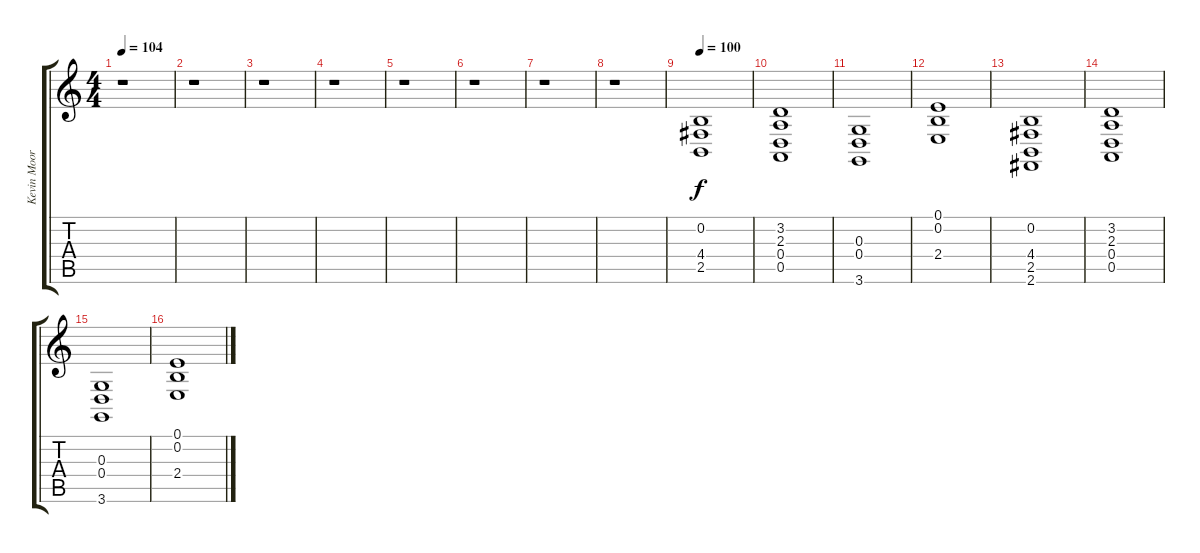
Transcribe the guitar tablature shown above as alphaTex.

\track ("Kevin Moore (organ)" "Kevin Moor") {instrument harmonica}
\staff {score tabs}
\tuning (E4 B3 G3 D3 A2 E2) {hide}
\ts (4 4)
\tempo 104
\clef g2
\ks c
r.1{dy f} |
r.1 |
r.1 |
r.1 |
r.1 |
r.1 |
r.1 |
r.1 |
\tempo 100
(0.2 4.4 2.5).1 |
(3.2 2.3 0.4 0.5).1 |
(0.3 0.4 3.6).1 |
(0.1 0.2 2.4).1 |
(0.2 4.4 2.5 2.6).1 |
(3.2 2.3 0.4 0.5).1 |
(0.3 0.4 3.6).1 |
(0.1 0.2 2.4).1
